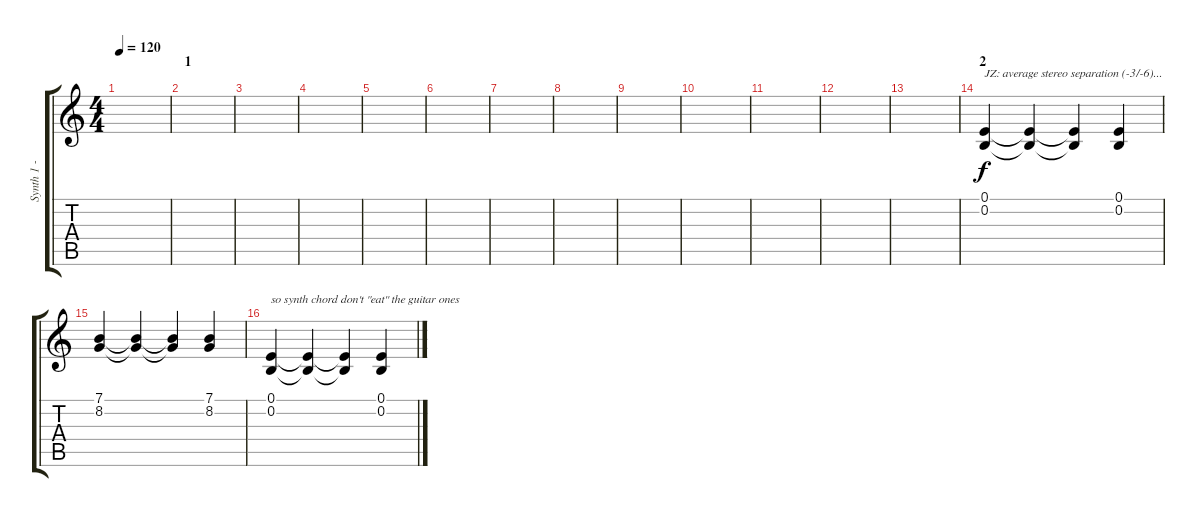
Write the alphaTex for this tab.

\track ("Synth 1 - rain, rhodes" "Synth 1 - ") {instrument fx1rain}
\staff {score tabs}
\tuning (E4 B3 G3 D3 A2 E2) {hide}
\ts (4 4)
\tempo 120
\clef g2
\ks c
|
\section ("" "1")
|
|
|
|
|
|
|
|
|
|
|
|
\section ("" "2")
(0.1 0.2).4{txt "JZ: average stereo separation (-3/-6)..." balance 5} (0.1{t} 0.2{t}).4 (0.1{t} 0.2{t}).4 (0.1 0.2).4 |
(7.1 8.2).4 (7.1{t} 8.2{t}).4 (7.1{t} 8.2{t}).4 (7.1 8.2).4 |
(0.1 0.2).4{txt "so synth chord don't \"eat\" the guitar ones"} (0.1{t} 0.2{t}).4 (0.1{t} 0.2{t}).4 (0.1 0.2).4
